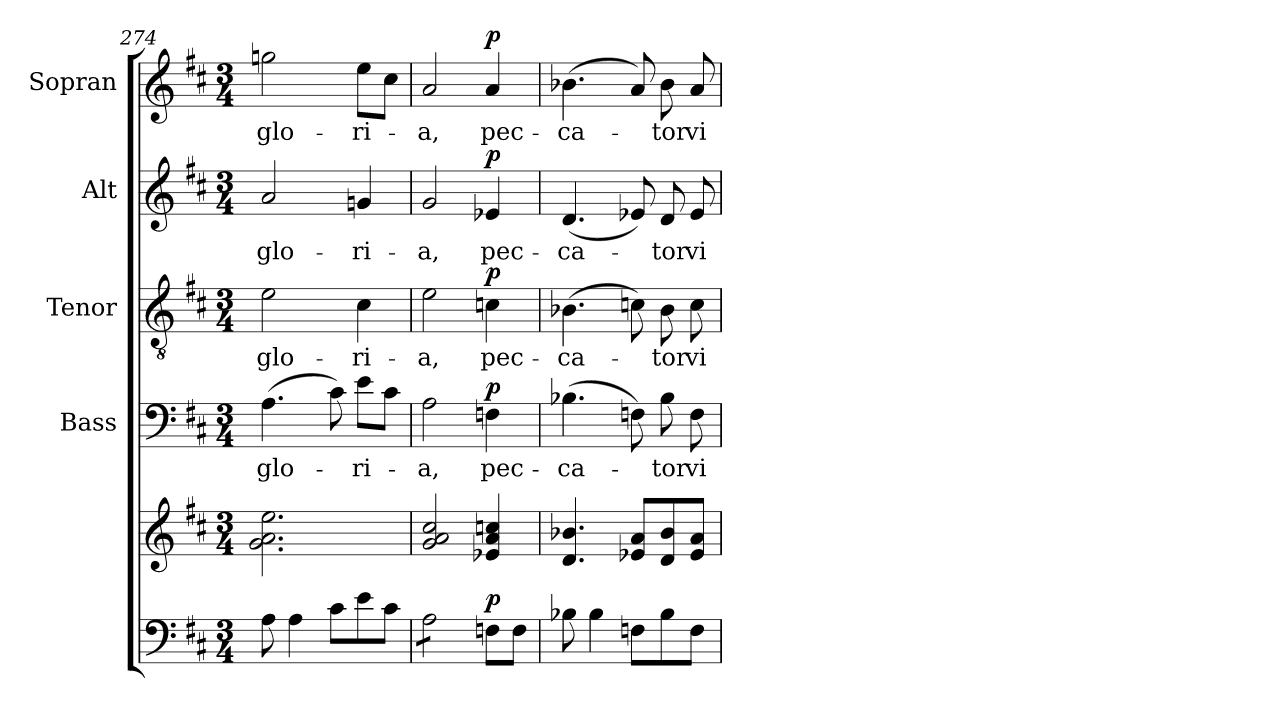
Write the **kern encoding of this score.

**kern	**kern	**dynam	**kern	**text	**dynam	**kern	**text	**dynam	**kern	**text	**dynam	**kern	**text	**dynam
*part5	*part5	*part5	*part4	*part4	*part4	*part3	*part3	*part3	*part2	*part2	*part2	*part1	*part1	*part1
*staff6	*staff5	*staff5/6	*staff4	*staff4	*staff4	*staff3	*staff3	*staff3	*staff2	*staff2	*staff2	*staff1	*staff1	*staff1
*	*	*	*I"Bass	*	*	*I"Tenor	*	*	*I"Alt	*	*	*I"Sopran	*	*
*	*	*	*I'B.	*	*	*I'T.	*	*	*I'A.	*	*	*I'S.	*	*
*clefF4	*clefG2	*	*clefF4	*	*	*clefGv2	*	*	*clefG2	*	*	*clefG2	*	*
*k[f#c#]	*k[f#c#]	*	*k[f#c#]	*	*	*k[f#c#]	*	*	*k[f#c#]	*	*	*k[f#c#]	*	*
*D:	*D:	*	*D:	*	*	*D:	*	*	*D:	*	*	*D:	*	*
*M3/4	*M3/4	*	*M3/4	*	*	*M3/4	*	*	*M3/4	*	*	*M3/4	*	*
=274	=274	=274	=274	=274	=274	=274	=274	=274	=274	=274	=274	=274	=274	=274
!	!	!	!	!LO:LY:b	!	!	!LO:LY:b	!	!	!LO:LY:b	!	!	!LO:LY:b	!
8A\	2.g\ 2.a\ 2.ee\	.	(>4.A\	glo-	.	2e\	glo-	.	2a/	glo-	.	2ggn\	glo-	.
4A\	.	.	.	.	.	.	.	.	.	.	.	.	.	.
8c#\L	.	.	8c#\)	.	.	.	.	.	.	.	.	.	.	.
!	!	!	!	!LO:LY:b	!	!	!LO:LY:b	!	!	!LO:LY:b	!	!	!LO:LY:b	!
8e\	.	.	8e\L	-ri-	.	4c#\	-ri-	.	4gn/	-ri-	.	8ee\L	-ri-	.
8c#\J	.	.	8c#\J	.	.	.	.	.	.	.	.	8cc#\J	.	.
=275	=275	=275	=275	=275	=275	=275	=275	=275	=275	=275	=275	=275	=275	=275
!	!	!	!	!LO:LY:b	!	!	!LO:LY:b	!	!	!LO:LY:b	!	!	!LO:LY:b	!
*tremolo	*	*	*	*	*	*	*	*	*	*	*	*	*	*
8A\L	2g/ 2a/ 2cc#/	.	2A\	-a,	.	2e\	-a,	.	2g/	-a,	.	2a/	-a,	.
8A\	.	.	.	.	.	.	.	.	.	.	.	.	.	.
8A\	.	.	.	.	.	.	.	.	.	.	.	.	.	.
8A\J	.	.	.	.	.	.	.	.	.	.	.	.	.	.
*Xtremolo	*	*	*	*	*	*	*	*	*	*	*	*	*	*
!	!	!LO:DY:a=2	!	!LO:LY:b	!LO:DY:a	!	!LO:LY:b	!LO:DY:a	!	!LO:LY:b	!LO:DY:a	!	!LO:LY:b	!LO:DY:a
8Fn\L	4e-X/ 4a/ 4ccn/	p	4Fn\	pec-	p	4cn\	pec-	p	4e-X/	pec-	p	4a/	pec-	p
8F\J	.	.	.	.	.	.	.	.	.	.	.	.	.	.
=276	=276	=276	=276	=276	=276	=276	=276	=276	=276	=276	=276	=276	=276	=276
!	!	!	!	!LO:LY:b	!	!	!LO:LY:b	!	!	!LO:LY:b	!	!	!LO:LY:b	!
8B-X\	4.d/ 4.b-X/	.	(>4.B-X\	-ca-	.	(>4.B-X\	-ca-	.	(<4.d/	-ca-	.	(>4.b-X\	-ca-	.
4B-\	.	.	.	.	.	.	.	.	.	.	.	.	.	.
8Fn\L	8e-X/ 8a/L	.	8Fn\)	.	.	8cn\)	.	.	8e-X/)	.	.	8a/)	.	.
!	!	!	!	!LO:LY:b	!	!	!LO:LY:b	!	!	!LO:LY:b	!	!	!LO:LY:b	!
8B-\	8d/ 8b-/	.	8B-\	-tor	.	8B-\	-tor	.	8d/	-tor	.	8b-\	-tor	.
!	!	!	!	!LO:LY:b	!	!	!LO:LY:b	!	!	!LO:LY:b	!	!	!LO:LY:b	!
8F\J	8e-/ 8a/J	.	8F\	vi-	.	8c\	vi-	.	8e-/	vi-	.	8a/	vi-	.
=	=	=	=	=	=	=	=	=	=	=	=	=	=	=
*-	*-	*-	*-	*-	*-	*-	*-	*-	*-	*-	*-	*-	*-	*-
